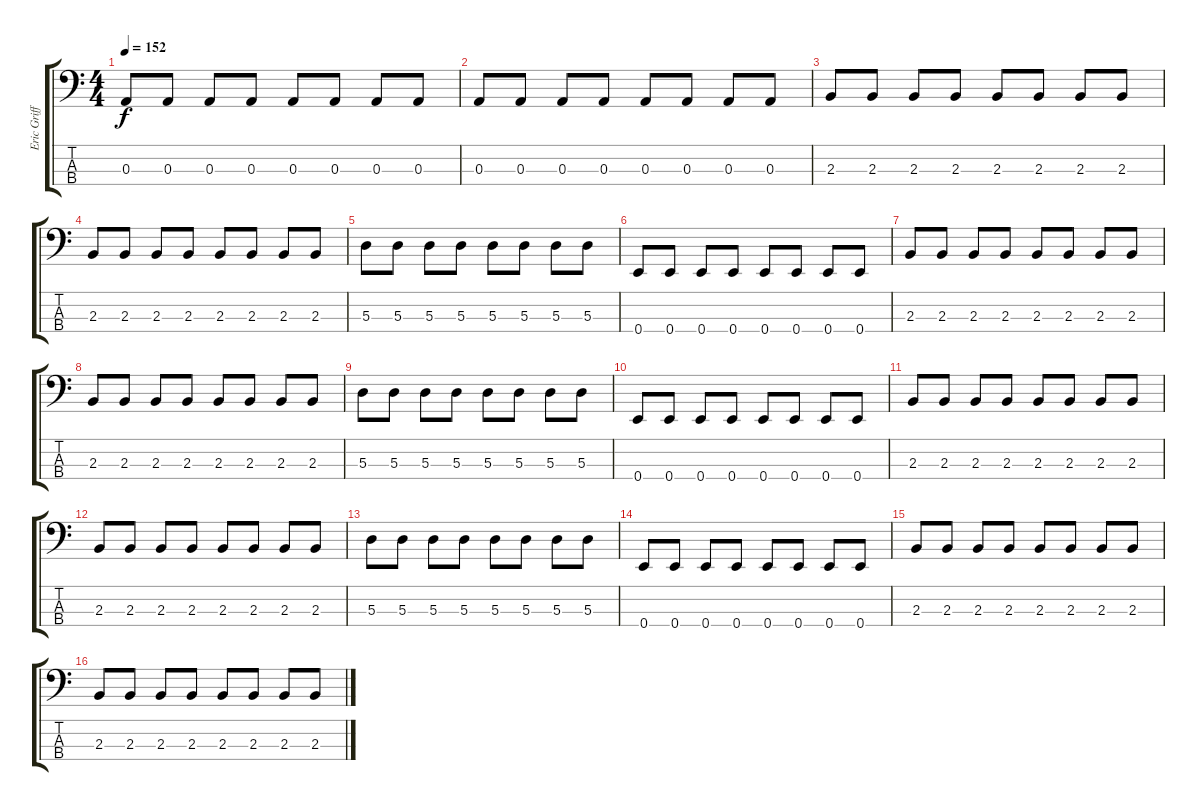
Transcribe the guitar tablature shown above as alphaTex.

\track ("Eric Griffin" "Eric Griff") {instrument electricbasspick}
\staff {score tabs}
\tuning (G2 D2 A1 E1) {hide}
\ts (4 4)
\tempo 152
\clef f4
\ks c
0.3.8{dy f} 0.3.8 0.3.8 0.3.8 0.3.8 0.3.8 0.3.8 0.3.8 |
0.3.8 0.3.8 0.3.8 0.3.8 0.3.8 0.3.8 0.3.8 0.3.8 |
2.3.8 2.3.8 2.3.8 2.3.8 2.3.8 2.3.8 2.3.8 2.3.8 |
2.3.8 2.3.8 2.3.8 2.3.8 2.3.8 2.3.8 2.3.8 2.3.8 |
5.3.8 5.3.8 5.3.8 5.3.8 5.3.8 5.3.8 5.3.8 5.3.8 |
0.4.8 0.4.8 0.4.8 0.4.8 0.4.8 0.4.8 0.4.8 0.4.8 |
2.3.8 2.3.8 2.3.8 2.3.8 2.3.8 2.3.8 2.3.8 2.3.8 |
2.3.8 2.3.8 2.3.8 2.3.8 2.3.8 2.3.8 2.3.8 2.3.8 |
5.3.8 5.3.8 5.3.8 5.3.8 5.3.8 5.3.8 5.3.8 5.3.8 |
0.4.8 0.4.8 0.4.8 0.4.8 0.4.8 0.4.8 0.4.8 0.4.8 |
2.3.8 2.3.8 2.3.8 2.3.8 2.3.8 2.3.8 2.3.8 2.3.8 |
2.3.8 2.3.8 2.3.8 2.3.8 2.3.8 2.3.8 2.3.8 2.3.8 |
5.3.8 5.3.8 5.3.8 5.3.8 5.3.8 5.3.8 5.3.8 5.3.8 |
0.4.8 0.4.8 0.4.8 0.4.8 0.4.8 0.4.8 0.4.8 0.4.8 |
2.3.8 2.3.8 2.3.8 2.3.8 2.3.8 2.3.8 2.3.8 2.3.8 |
2.3.8 2.3.8 2.3.8 2.3.8 2.3.8 2.3.8 2.3.8 2.3.8
